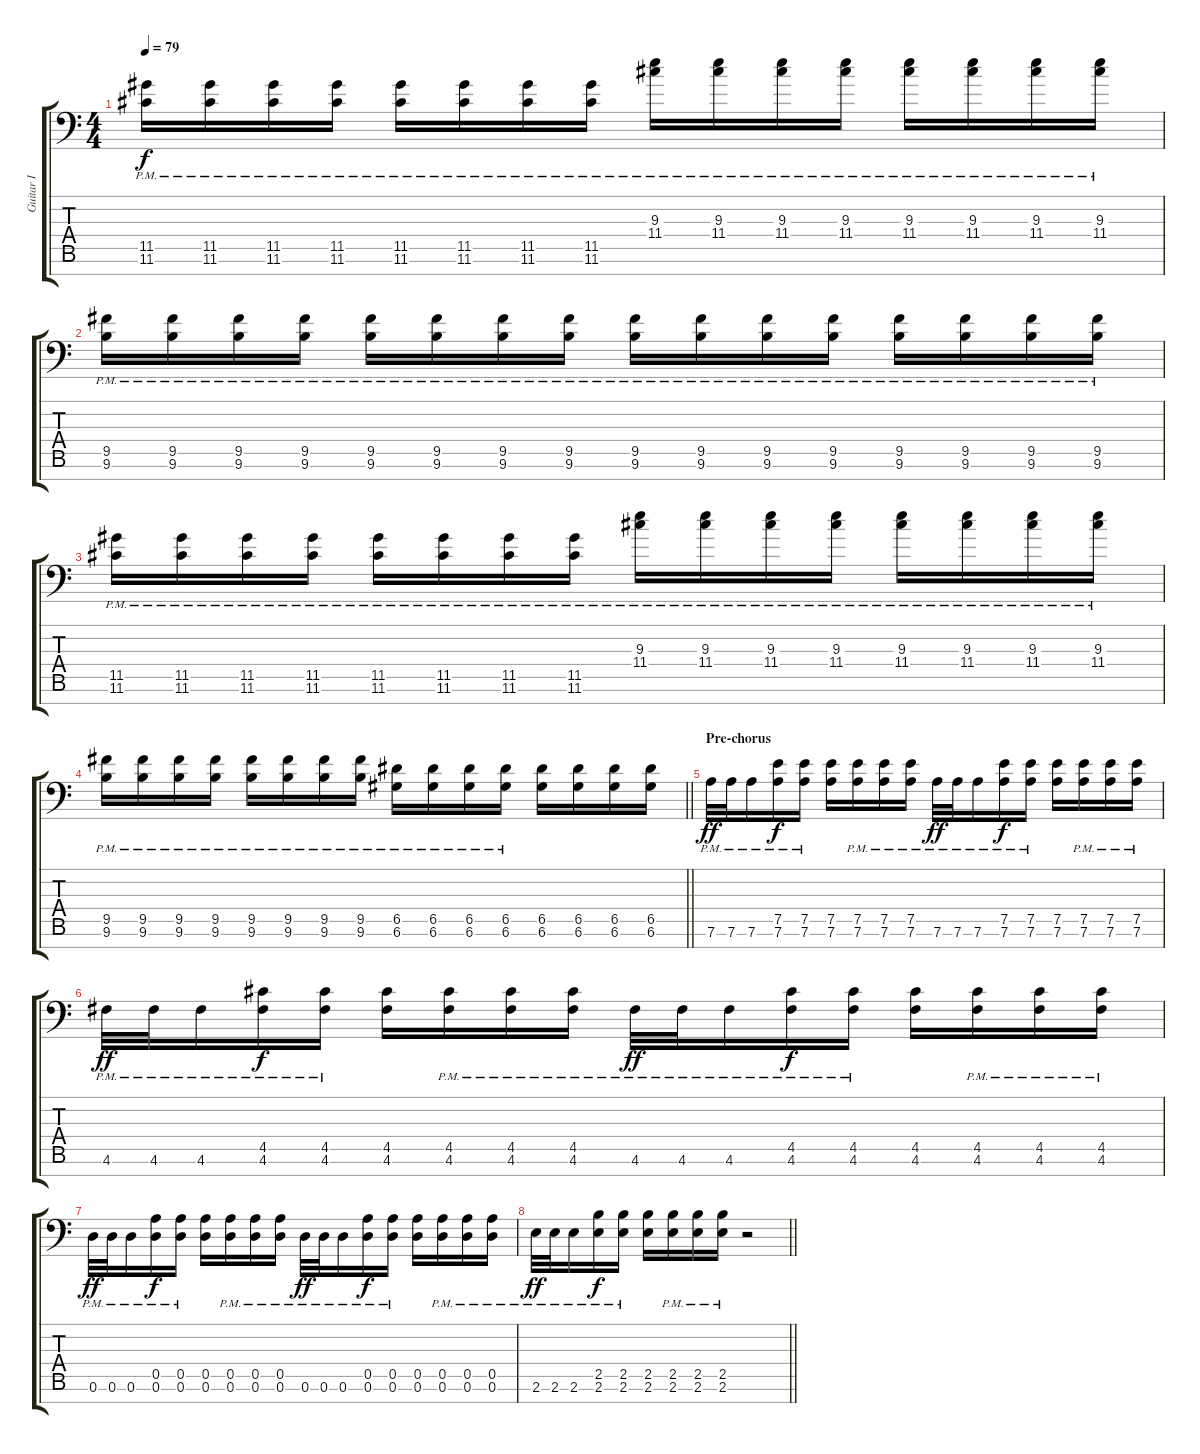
\track ("Guitar I" "Guitar I") {instrument distortionguitar}
\staff {score tabs}
\tuning (E4 B3 G3 D3 A2 D2 A1) {hide}
\ts (4 4)
\tempo 79
\clef f4
\ks c
(11.5{pm} 11.6{pm}).16{dy f} (11.5{pm} 11.6{pm}).16 (11.5{pm} 11.6{pm}).16 (11.5{pm} 11.6{pm}).16 (11.5{pm} 11.6{pm}).16 (11.5{pm} 11.6{pm}).16 (11.5{pm} 11.6{pm}).16 (11.5{pm} 11.6{pm}).16 (9.3{pm} 11.4{pm}).16 (9.3{pm} 11.4{pm}).16 (9.3{pm} 11.4{pm}).16 (9.3{pm} 11.4{pm}).16 (9.3{pm} 11.4{pm}).16 (9.3{pm} 11.4{pm}).16 (9.3{pm} 11.4{pm}).16 (9.3{pm} 11.4{pm}).16 |
(9.5{pm} 9.6{pm}).16 (9.5{pm} 9.6{pm}).16 (9.5{pm} 9.6{pm}).16 (9.5{pm} 9.6{pm}).16 (9.5{pm} 9.6{pm}).16 (9.5{pm} 9.6{pm}).16 (9.5{pm} 9.6{pm}).16 (9.5{pm} 9.6{pm}).16 (9.5{pm} 9.6{pm}).16 (9.5{pm} 9.6{pm}).16 (9.5{pm} 9.6{pm}).16 (9.5{pm} 9.6{pm}).16 (9.5{pm} 9.6{pm}).16 (9.5{pm} 9.6{pm}).16 (9.5{pm} 9.6{pm}).16 (9.5{pm} 9.6{pm}).16 |
(11.5{pm} 11.6{pm}).16 (11.5{pm} 11.6{pm}).16 (11.5{pm} 11.6{pm}).16 (11.5{pm} 11.6{pm}).16 (11.5{pm} 11.6{pm}).16 (11.5{pm} 11.6{pm}).16 (11.5{pm} 11.6{pm}).16 (11.5{pm} 11.6{pm}).16 (9.3{pm} 11.4{pm}).16 (9.3{pm} 11.4{pm}).16 (9.3{pm} 11.4{pm}).16 (9.3{pm} 11.4{pm}).16 (9.3{pm} 11.4{pm}).16 (9.3{pm} 11.4{pm}).16 (9.3{pm} 11.4{pm}).16 (9.3{pm} 11.4{pm}).16 |
\barLineRight lightlight
(9.5{pm} 9.6{pm}).16 (9.5{pm} 9.6{pm}).16 (9.5{pm} 9.6{pm}).16 (9.5{pm} 9.6{pm}).16 (9.5{pm} 9.6{pm}).16 (9.5{pm} 9.6{pm}).16 (9.5{pm} 9.6{pm}).16 (9.5{pm} 9.6{pm}).16 (6.5{pm} 6.6{pm}).16 (6.5{pm} 6.6{pm}).16 (6.5{pm} 6.6{pm}).16 (6.5{pm} 6.6{pm}).16 (6.5 6.6).16 (6.5 6.6).16 (6.5 6.6).16 (6.5 6.6).16 |
\section ("" "Pre-chorus")
7.6{pm}.32{dy ff} 7.6{pm}.32 7.6{pm}.16 (7.5{pm} 7.6{pm}).16{dy f} (7.5{pm} 7.6{pm}).16 (7.5 7.6).16 (7.5{pm} 7.6{pm}).16 (7.5{pm} 7.6{pm}).16 (7.5{pm} 7.6{pm}).16 7.6{pm}.32{dy ff} 7.6{pm}.32 7.6{pm}.16 (7.5{pm} 7.6{pm}).16{dy f} (7.5{pm} 7.6{pm}).16 (7.5 7.6).16 (7.5{pm} 7.6{pm}).16 (7.5{pm} 7.6{pm}).16 (7.5{pm} 7.6{pm}).16 |
4.6{pm}.32{dy ff} 4.6{pm}.32 4.6{pm}.16 (4.5{pm} 4.6{pm}).16{dy f} (4.5{pm} 4.6{pm}).16 (4.5 4.6).16 (4.5{pm} 4.6{pm}).16 (4.5{pm} 4.6{pm}).16 (4.5{pm} 4.6{pm}).16 4.6{pm}.32{dy ff} 4.6{pm}.32 4.6{pm}.16 (4.5{pm} 4.6{pm}).16{dy f} (4.5{pm} 4.6{pm}).16 (4.5 4.6).16 (4.5{pm} 4.6{pm}).16 (4.5{pm} 4.6{pm}).16 (4.5{pm} 4.6{pm}).16 |
0.6{pm}.32{dy ff} 0.6{pm}.32 0.6{pm}.16 (0.5{pm} 0.6{pm}).16{dy f} (0.5{pm} 0.6{pm}).16 (0.5 0.6).16 (0.5{pm} 0.6{pm}).16 (0.5{pm} 0.6{pm}).16 (0.5{pm} 0.6{pm}).16 0.6{pm}.32{dy ff} 0.6{pm}.32 0.6{pm}.16 (0.5{pm} 0.6{pm}).16{dy f} (0.5{pm} 0.6{pm}).16 (0.5 0.6).16 (0.5{pm} 0.6{pm}).16 (0.5{pm} 0.6{pm}).16 (0.5{pm} 0.6{pm}).16 |
\barLineRight lightlight
2.6{pm}.32{dy ff} 2.6{pm}.32 2.6{pm}.16 (2.5{pm} 2.6{pm}).16{dy f} (2.5{pm} 2.6{pm}).16 (2.5 2.6).16 (2.5{pm} 2.6{pm}).16 (2.5{pm} 2.6{pm}).16 (2.5{pm} 2.6{pm}).16 r.2
